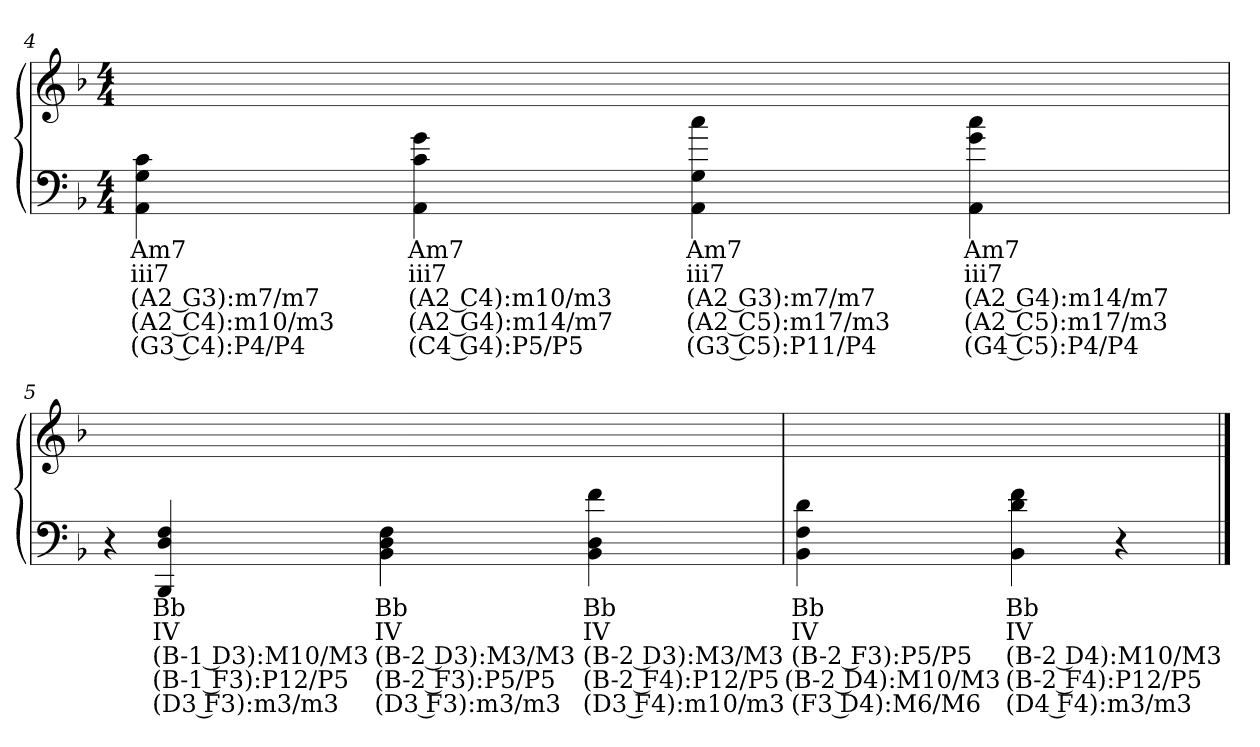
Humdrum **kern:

**kern	**text	**text	**text	**text	**text	**kern
*part2	*part2	*part2	*part2	*part2	*part2	*part1
*staff2	*staff2	*staff2	*staff2	*staff2	*staff2	*staff1
*clefF4	*	*	*	*	*	*clefG2
*k[b-]	*	*	*	*	*	*k[b-]
*F:	*	*	*	*	*	*F:
*M4/4	*	*	*	*	*	*M4/4
=4	=4	=4	=4	=4	=4	=4
4AA 4G 4c	Am7	iii7	(A2 G3):m7/m7	(A2 C4):m10/m3	(G3 C4):P4/P4	1ryy
4AA 4c 4g	Am7	iii7	(A2 C4):m10/m3	(A2 G4):m14/m7	(C4 G4):P5/P5	.
4AA 4G 4cc	Am7	iii7	(A2 G3):m7/m7	(A2 C5):m17/m3	(G3 C5):P11/P4	.
4AA 4g 4cc	Am7	iii7	(A2 G4):m14/m7	(A2 C5):m17/m3	(G4 C5):P4/P4	.
=5	=5	=5	=5	=5	=5	=5
4r	.	.	.	.	.	1ryy
4BBB- 4D 4F	Bb	IV	(B-1 D3):M10/M3	(B-1 F3):P12/P5	(D3 F3):m3/m3	.
4BB- 4D 4F	Bb	IV	(B-2 D3):M3/M3	(B-2 F3):P5/P5	(D3 F3):m3/m3	.
4BB- 4D 4f	Bb	IV	(B-2 D3):M3/M3	(B-2 F4):P12/P5	(D3 F4):m10/m3	.
=6	=6	=6	=6	=6	=6	=6
4BB- 4F 4d	Bb	IV	(B-2 F3):P5/P5	(B-2 D4):M10/M3	(F3 D4):M6/M6	2.ryy
4BB- 4d 4f	Bb	IV	(B-2 D4):M10/M3	(B-2 F4):P12/P5	(D4 F4):m3/m3	.
4r	.	.	.	.	.	.
==	==	==	==	==	==	==
*-	*-	*-	*-	*-	*-	*-
